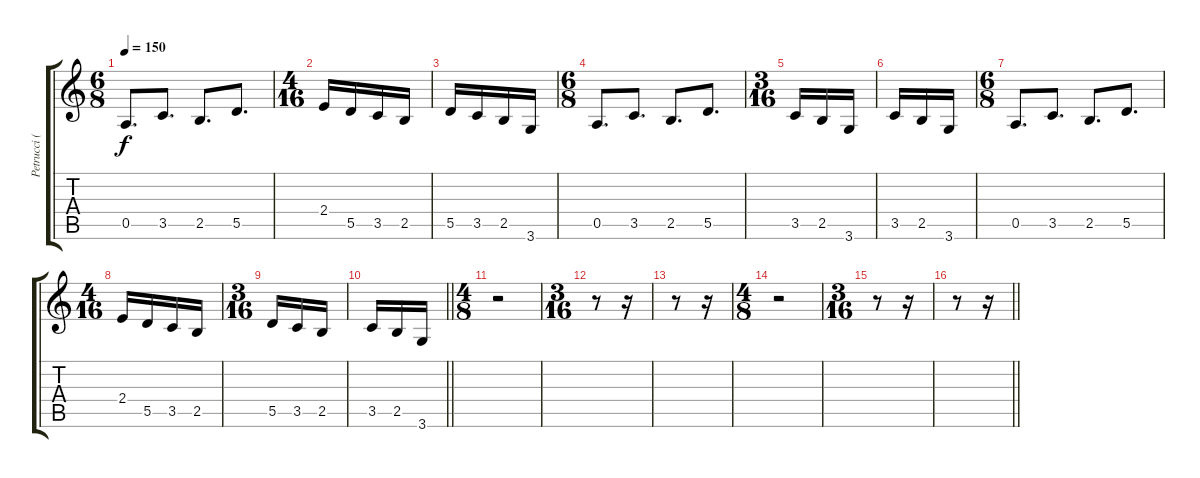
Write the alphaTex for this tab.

\track ("Petrucci (guitar one)" "Petrucci (") {instrument distortionguitar}
\staff {score tabs}
\tuning (E4 B3 G3 D3 A2 E2) {hide}
\ts (6 8)
\tempo 150
\clef g2
\ks aminor
0.5.8{d dy f} 3.5.8{d} 2.5.8{d} 5.5.8{d} |
\ts (4 16)
2.4.16{beam merge} 5.5.16{beam merge} 3.5.16{beam merge} 2.5.16 |
5.5.16{beam merge} 3.5.16{beam merge} 2.5.16{beam merge} 3.6.16 |
\ts (6 8)
0.5.8{d} 3.5.8{d} 2.5.8{d} 5.5.8{d} |
\ts (3 16)
3.5.16{beam merge} 2.5.16{beam merge} 3.6.16 |
3.5.16{beam merge} 2.5.16{beam merge} 3.6.16 |
\ts (6 8)
0.5.8{d} 3.5.8{d} 2.5.8{d} 5.5.8{d} |
\ts (4 16)
2.4.16{beam merge} 5.5.16{beam merge} 3.5.16{beam merge} 2.5.16 |
\ts (3 16)
5.5.16{beam merge} 3.5.16{beam merge} 2.5.16 |
\barLineRight lightlight
3.5.16{beam merge} 2.5.16{beam merge} 3.6.16 |
\ts (4 8)
r.2 |
\ts (3 16)
r.8 r.16 |
r.8 r.16 |
\ts (4 8)
r.2 |
\ts (3 16)
r.8 r.16 |
\barLineRight lightlight
r.8 r.16
